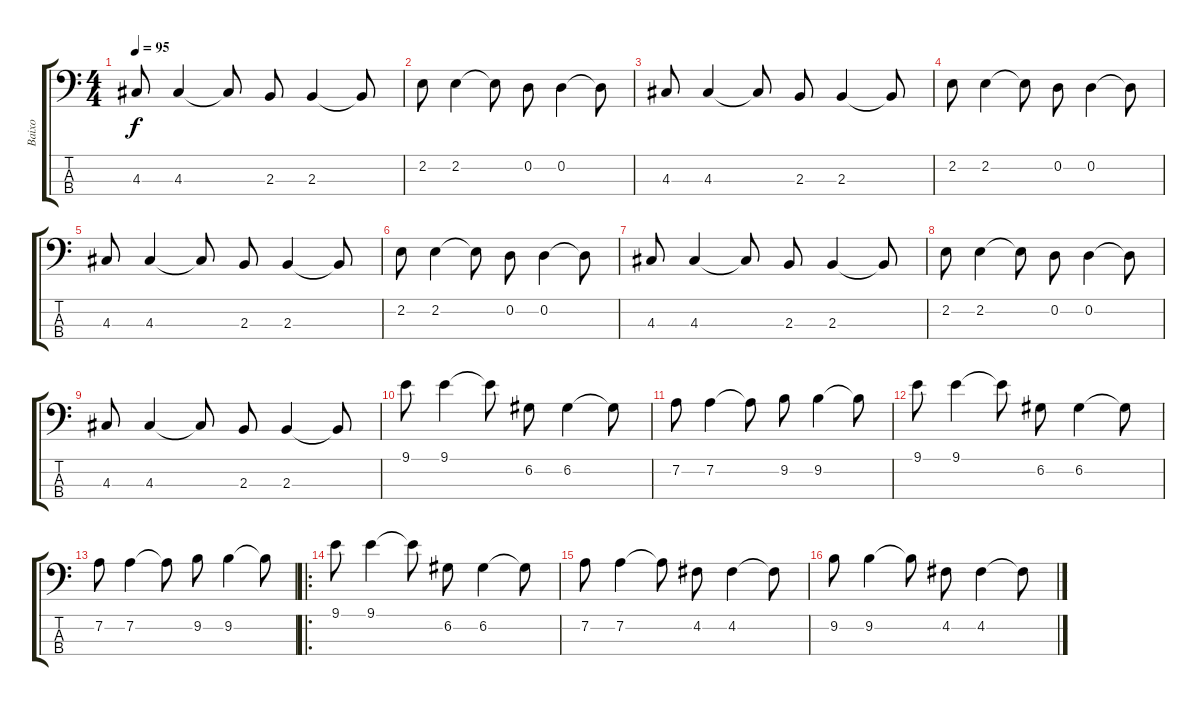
\track ("Baixo" "Baixo") {instrument acousticguitarnylon}
\staff {score tabs}
\tuning (G2 D2 A1 E1) {hide}
\ts (4 4)
\tempo 95
\clef f4
\ks c
4.3.8{dy f} 4.3.4 4.3{t}.8 2.3.8 2.3.4 2.3{t}.8 |
2.2.8 2.2.4 2.2{t}.8 0.2.8 0.2.4 0.2{t}.8 |
4.3.8 4.3.4 4.3{t}.8 2.3.8 2.3.4 2.3{t}.8 |
2.2.8 2.2.4 2.2{t}.8 0.2.8 0.2.4 0.2{t}.8 |
4.3.8 4.3.4 4.3{t}.8 2.3.8 2.3.4 2.3{t}.8 |
2.2.8 2.2.4 2.2{t}.8 0.2.8 0.2.4 0.2{t}.8 |
4.3.8 4.3.4 4.3{t}.8 2.3.8 2.3.4 2.3{t}.8 |
2.2.8 2.2.4 2.2{t}.8 0.2.8 0.2.4 0.2{t}.8 |
4.3.8 4.3.4 4.3{t}.8 2.3.8 2.3.4 2.3{t}.8 |
9.1.8 9.1.4 9.1{t}.8 6.2.8 6.2.4 6.2{t}.8 |
7.2.8 7.2.4 7.2{t}.8 9.2.8 9.2.4 9.2{t}.8 |
9.1.8 9.1.4 9.1{t}.8 6.2.8 6.2.4 6.2{t}.8 |
7.2.8 7.2.4 7.2{t}.8 9.2.8 9.2.4 9.2{t}.8 |
\ro
9.1.8 9.1.4 9.1{t}.8 6.2.8 6.2.4 6.2{t}.8 |
7.2.8 7.2.4 7.2{t}.8 4.2.8 4.2.4 4.2{t}.8 |
9.2.8 9.2.4 9.2{t}.8 4.2.8 4.2.4 4.2{t}.8
